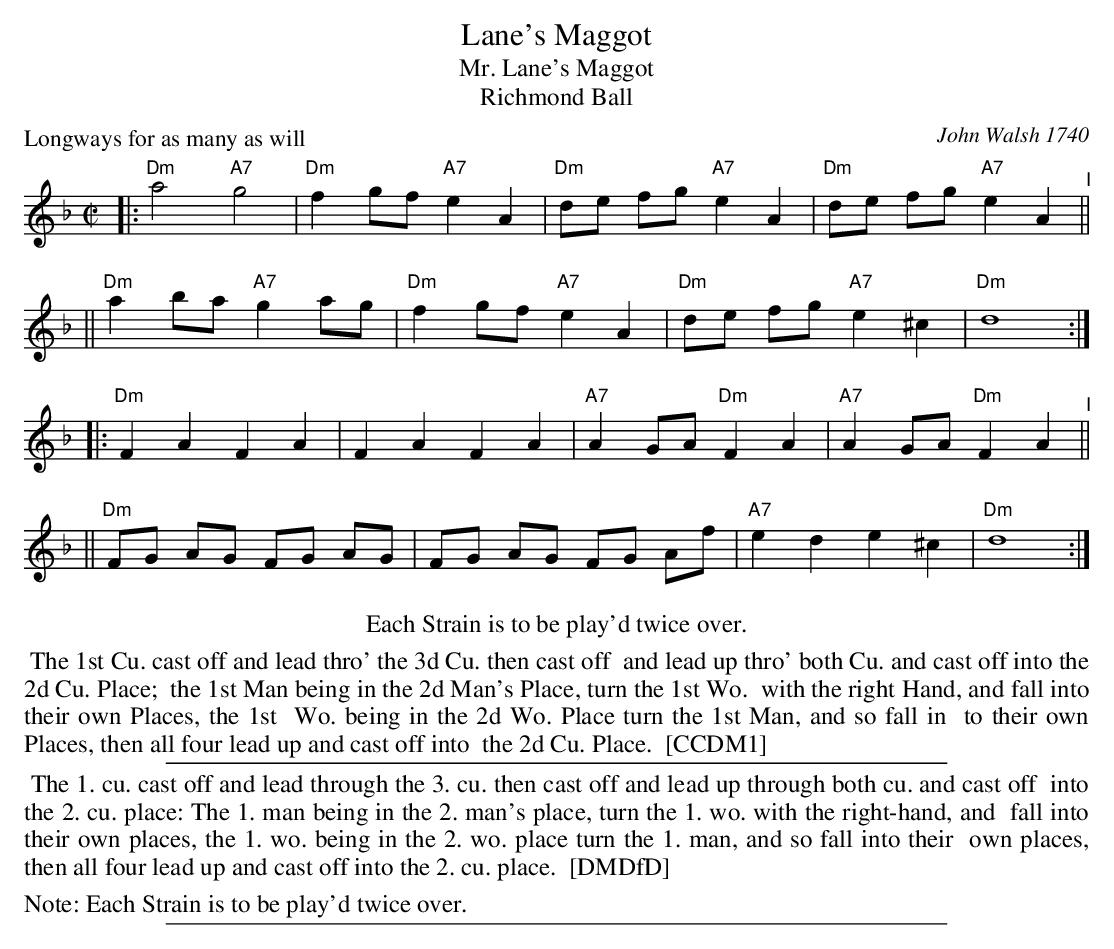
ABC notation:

X:1
T: Lane's Maggot
T: Mr. Lane's Maggot
T: Richmond Ball
O: John Walsh 1740
P: Longways for as many as will
M: C|
L: 1/8
K: Dm
|: "Dm"a4 "A7"g4 | "Dm"f2 gf "A7"e2 A2 | "Dm"de fg "A7"e2 A2 | "Dm"de fg "A7"e2 A2 "^I"||
|| "Dm"a2 ba "A7"g2 ag | "Dm"f2 gf "A7"e2 A2 | "Dm"de fg "A7"e2 ^c2 | "Dm"d8 :|
|: "Dm"F2 A2 F2 A2 | F2 A2 F2 A2 | "A7"A2 GA "Dm"F2 A2 | "A7"A2 GA "Dm"F2 A2 "^I"||
|| "Dm"FG AG FG AG | FG AG FG Af | "A7"e2 d2 e2 ^c2 | "Dm"d8 :|
